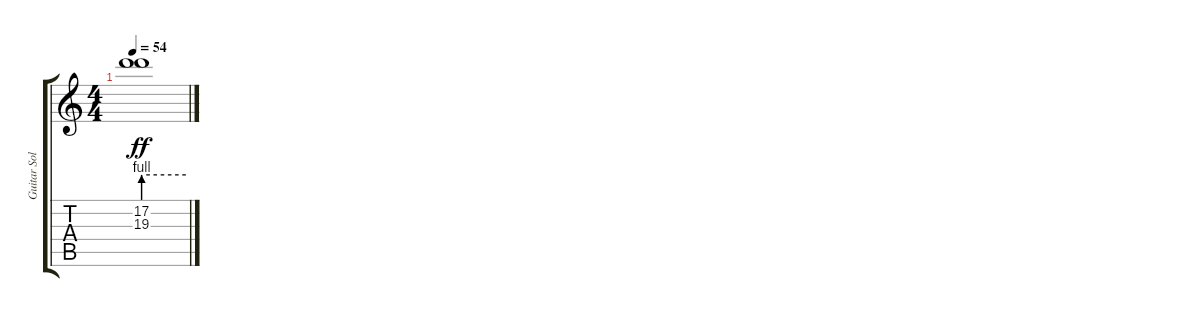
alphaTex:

\track ("Guitar Solo" "Guitar Sol") {instrument distortionguitar}
\staff {score tabs}
\tuning (D4 A3 F3 C3 G2 D2) {hide}
\ts (4 4)
\tempo 54
\clef g2
\ks c
(17.2{t} 19.3{be (hold 0 4 60 4) t}).1{dy ff}
